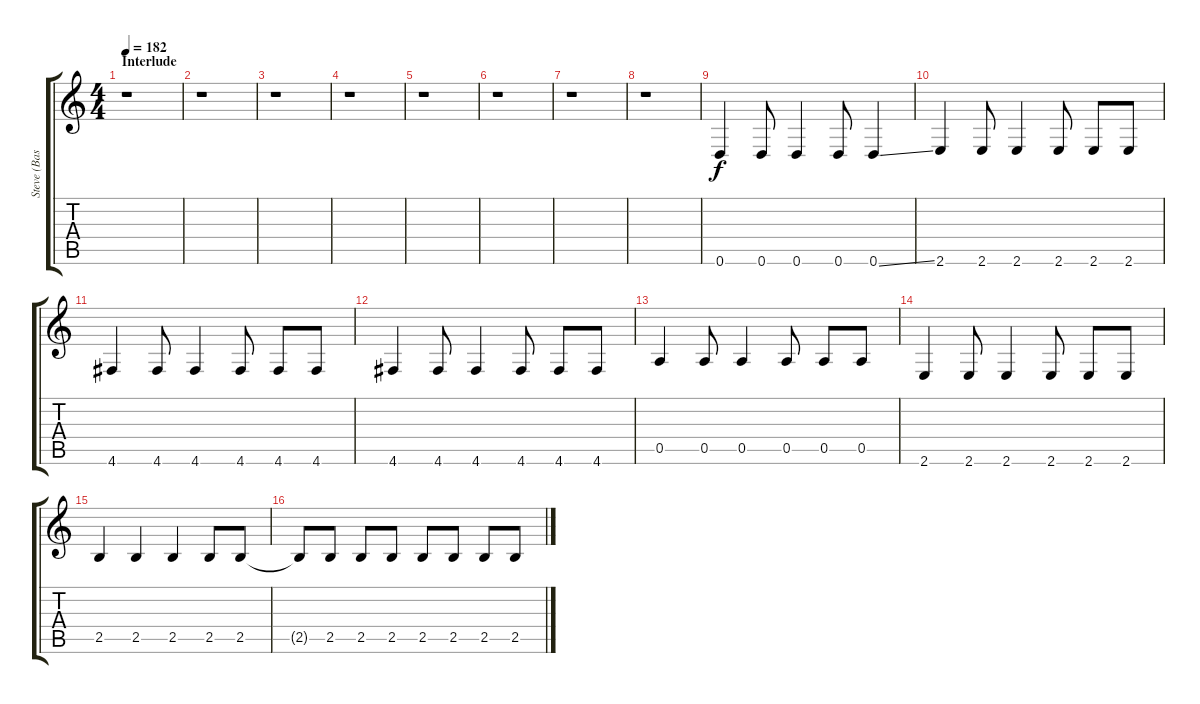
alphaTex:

\track ("Steve (Bass)" "Steve (Bas") {instrument electricbassfinger}
\staff {score tabs}
\tuning (E4 B3 G3 D3 A2 D2) {hide}
\ts (4 4)
\section ("" "Interlude")
\tempo 182
\clef g2
\ks c
r.1{dy f} |
r.1 |
r.1 |
r.1 |
r.1 |
r.1 |
r.1 |
r.1 |
0.6.4 0.6.8 0.6.4 0.6.8 0.6{ss}.4 |
2.6.4 2.6.8 2.6.4 2.6.8 2.6.8 2.6.8 |
4.6.4 4.6.8 4.6.4 4.6.8 4.6.8 4.6.8 |
4.6.4 4.6.8 4.6.4 4.6.8 4.6.8 4.6.8 |
0.5.4 0.5.8 0.5.4 0.5.8 0.5.8 0.5.8 |
2.6.4 2.6.8 2.6.4 2.6.8 2.6.8 2.6.8 |
2.5.4 2.5.4 2.5.4 2.5.8 2.5.8 |
2.5{t}.8 2.5.8 2.5.8 2.5.8 2.5.8 2.5.8 2.5.8 2.5.8
